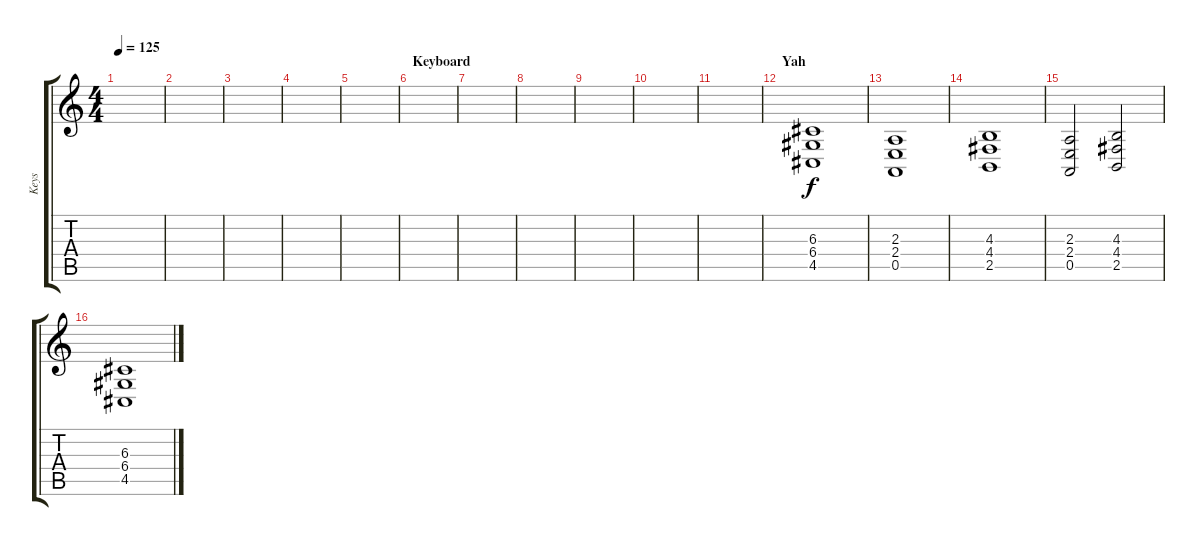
\track ("Keys" "Keys") {instrument stringensemble1}
\staff {score tabs}
\tuning (E4 B3 G3 D3 A2 E2) {hide}
\ts (4 4)
\tempo 125
\clef g2
\ks c
|
|
|
|
|
\section ("" "Keyboard")
|
|
|
|
\section ("" "")
|
|
\section ("" "Yah")
(6.3 6.4 4.5).1 |
(2.3 2.4 0.5).1 |
(4.3 4.4 2.5).1 |
(2.3 2.4 0.5).2 (4.3 4.4 2.5).2 |
(6.3 6.4 4.5).1
